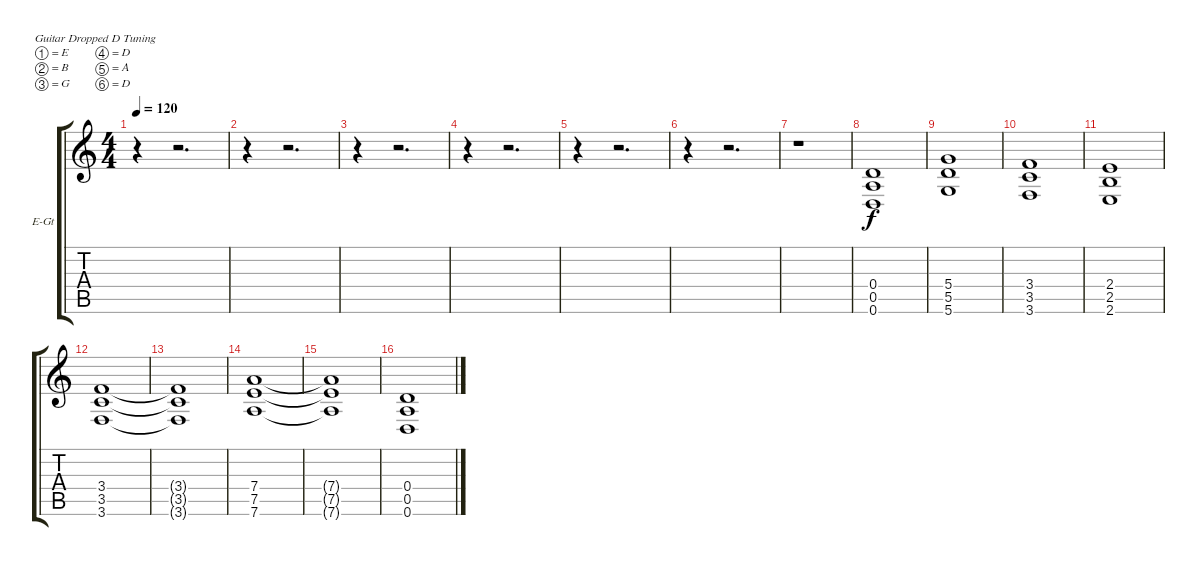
\bracketExtendMode groupsimilarinstruments
\firstSystemTrackNameOrientation horizontal
\otherSystemsTrackNameOrientation horizontal
\track ("Distortion-guitar (Paul)" "E-Gt") {instrument distortionguitar}
\staff {score tabs}
\tuning (E4 B3 G3 D3 A2 D2)
\ts (4 4)
\tempo 120
\clef g2
\ks c
r.4{dy f} r.2{d} |
r.4 r.2{d} |
r.4 r.2{d} |
r.4 r.2{d} |
r.4 r.2{d} |
r.4 r.2{d} |
r.1 |
(0.4 0.5 0.6).1 |
(5.4 5.5 5.6).1 |
(3.4 3.5 3.6).1 |
(2.4 2.5 2.6).1 |
(3.4 3.5 3.6).1 |
(3.4{t} 3.5{t} 3.6{t}).1 |
(7.4 7.5 7.6).1 |
(7.4{t} 7.5{t} 7.6{t}).1 |
(0.4 0.5 0.6).1
